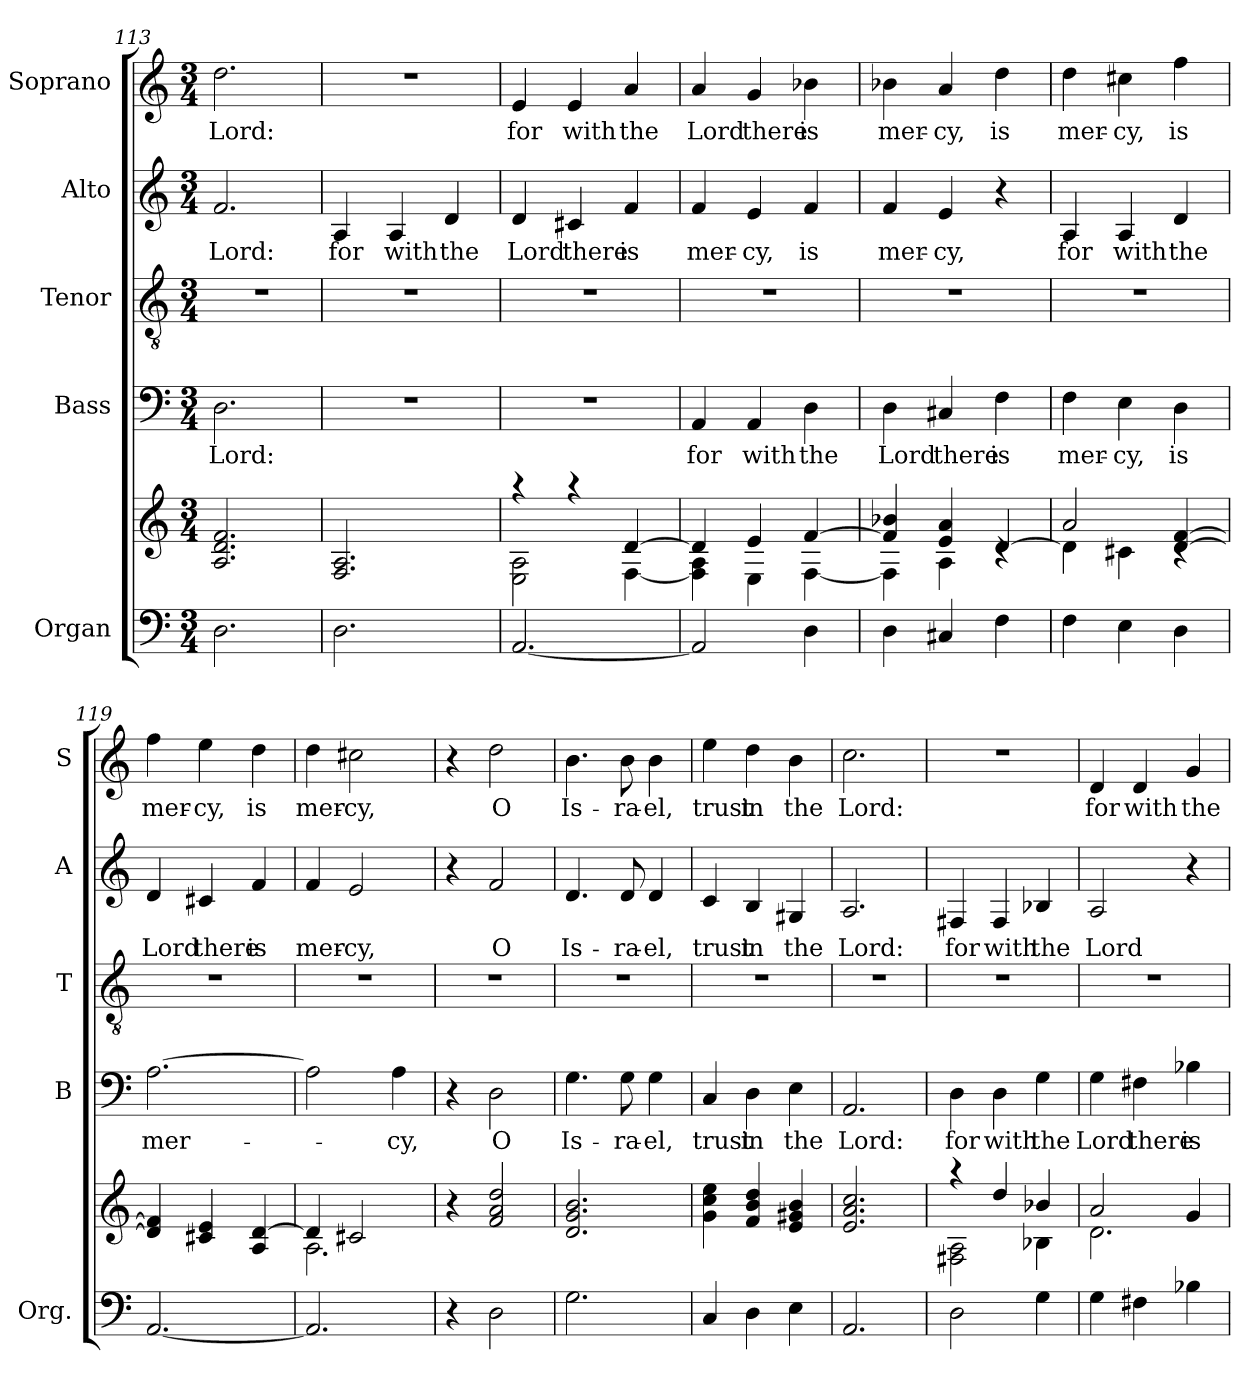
**kern	**kern	**kern	**text	**kern	**kern	**text	**kern	**text
*part5	*part5	*part4	*part4	*part3	*part2	*part2	*part1	*part1
*staff6	*staff5	*staff4	*staff4	*staff3	*staff2	*staff2	*staff1	*staff1
*I"Organ	*	*I"Bass	*	*I"Tenor	*I"Alto	*	*I"Soprano	*
*I'Org.	*	*I'B	*	*I'T	*I'A	*	*I'S	*
*clefF4	*clefG2	*clefF4	*	*clefGv2	*clefG2	*	*clefG2	*
*k[]	*k[]	*k[]	*	*k[]	*k[]	*	*k[]	*
*C:	*C:	*C:	*	*C:	*C:	*	*C:	*
*M3/4	*M3/4	*M3/4	*	*M3/4	*M3/4	*	*M3/4	*
=113	=113	=113	=113	=113	=113	=113	=113	=113
!	!	!	!LO:LY:b	!	!	!LO:LY:b	!	!LO:LY:b
2.D\	2.A!/ 2.d!/ 2.f!/	2.D\	Lord:	2.r	2.f/	Lord:	2.dd\	Lord:
=114	=114	=114	=114	=114	=114	=114	=114	=114
*	*^	*	*	*	*	*	*	*
!	!	!	!	!	!	!	!LO:LY:b	!	!
2.D\	2.ryy	2.F!/ 2.A!/	2.r	.	2.r	4A/	for	2.r	.
!	!	!	!	!	!	!	!LO:LY:b	!	!
.	.	.	.	.	.	4A/	with	.	.
!	!	!	!	!	!	!	!LO:LY:b	!	!
.	.	.	.	.	.	4d/	the	.	.
!!LO:PB:g=z
=115	=115	=115	=115	=115	=115	=115	=115	=115	=115
!	!	!	!	!	!	!	!LO:LY:b	!	!LO:LY:b
[2.AA/	4raa	2E!\ 2A!\	2.r	.	2.r	4d/	Lord	4e/	for
!	!	!	!	!	!	!	!LO:LY:b	!	!LO:LY:b
.	4raa	.	.	.	.	4c#X/	there	4e/	with
!	!	!	!	!	!	!	!LO:LY:b	!	!LO:LY:b
.	[4d!/	[4F!\	.	.	.	4f/	is	4a/	the
=116	=116	=116	=116	=116	=116	=116	=116	=116	=116
!	!	!	!	!LO:LY:b	!	!	!LO:LY:b	!	!LO:LY:b
2AA/]	4d!/]	4F!\] 4A!\	4AA/	for	2.r	4f/	mer-	4a/	Lord
!	!	!	!	!LO:LY:b	!	!	!LO:LY:b	!	!LO:LY:b
.	4e!/	4E!\	4AA/	with	.	4e/	-cy,	4g/	there
!	!	!	!	!LO:LY:b	!	!	!LO:LY:b	!	!LO:LY:b
4D\	[4f!/	[4F!\	4D\	the	.	4f/	is	4b-X\	is
=117	=117	=117	=117	=117	=117	=117	=117	=117	=117
!	!	!	!	!LO:LY:b	!	!	!LO:LY:b	!	!LO:LY:b
4D\	4f!/] 4b-X!/	4F!\]	4D\	Lord	2.r	4f/	mer-	4b-X\	mer-
!	!	!	!	!LO:LY:b	!	!	!LO:LY:b	!	!LO:LY:b
4C#X/	4e!/ 4a!/	4A!\	4C#X/	there	.	4e/	-cy,	4a/	-cy,
!	!	!	!	!LO:LY:b	!	!	!	!	!LO:LY:b
4F\	[4d!/	4rc	4F\	is	.	4r	.	4dd\	is
=118	=118	=118	=118	=118	=118	=118	=118	=118	=118
!	!	!	!	!LO:LY:b	!	!	!LO:LY:b	!	!LO:LY:b
4F\	2a!/	4d!\]	4F\	mer-	2.r	4A/	for	4dd\	mer-
!	!	!	!	!LO:LY:b	!	!	!LO:LY:b	!	!LO:LY:b
4E\	.	4c#X!\	4E\	-cy,	.	4A/	with	4cc#X\	-cy,
!	!	!	!	!LO:LY:b	!	!	!LO:LY:b	!	!LO:LY:b
4D\	[4d!/ [4f!/	4rc	4D\	is	.	4d/	the	4ff\	is
=119	=119	=119	=119	=119	=119	=119	=119	=119	=119
!	!	!	!	!LO:LY:b	!	!	!LO:LY:b	!	!LO:LY:b
*	*v	*v	*	*	*	*	*	*	*
[2.AA/	4d!/] 4f!/]	[2.A\	mer-	2.r	4d/	Lord	4ff\	mer-
!	!	!	!	!	!	!LO:LY:b	!	!LO:LY:b
.	4c#X!/ 4e!/	.	.	.	4c#X/	there	4ee\	-cy,
!	!	!	!	!	!	!LO:LY:b	!	!LO:LY:b
.	4A!/ [4d!/	.	.	.	4f/	is	4dd\	is
=120	=120	=120	=120	=120	=120	=120	=120	=120
*	*^	*	*	*	*	*	*	*
!	!	!	!	!	!	!	!LO:LY:b	!	!LO:LY:b
2.AA/]	4d!/]	2.A!\	2A\]	.	2.r	4f/	mer-	4dd\	mer-
!	!	!	!	!	!	!	!LO:LY:b	!	!LO:LY:b
.	2c#X!/	.	.	.	.	2e/	-cy,	2cc#X\	-cy,
!	!	!	!	!LO:LY:b	!	!	!	!	!
.	.	.	4A\	-cy,	.	.	.	.	.
*	*v	*v	*	*	*	*	*	*	*
=121	=121	=121	=121	=121	=121	=121	=121	=121
4r	4r	4r	.	2.r	4r	.	4r	.
!	!	!	!LO:LY:b	!	!	!LO:LY:b	!	!LO:LY:b
2D\	2f!/ 2a!/ 2dd!/	2D\	O	.	2f/	O	2dd\	O
!!LO:LB:g=z
=122	=122	=122	=122	=122	=122	=122	=122	=122
!	!	!	!LO:LY:b	!	!	!LO:LY:b	!	!LO:LY:b
2.G\	2.d!/ 2.g!/ 2.b!/	4.G\	Is-	2.r	4.d/	Is-	4.b\	Is-
!	!	!	!LO:LY:b	!	!	!LO:LY:b	!	!LO:LY:b
.	.	8G\	-ra-	.	8d/	-ra-	8b\	-ra-
!	!	!	!LO:LY:b	!	!	!LO:LY:b	!	!LO:LY:b
.	.	4G\	-el,	.	4d/	-el,	4b\	-el,
=123	=123	=123	=123	=123	=123	=123	=123	=123
!	!	!	!LO:LY:b	!	!	!LO:LY:b	!	!LO:LY:b
4C/	4g!\ 4cc!\ 4ee!\	4C/	trust	2.r	4c/	trust	4ee\	trust
!	!	!	!LO:LY:b	!	!	!LO:LY:b	!	!LO:LY:b
4D\	4f!/ 4b!/ 4dd!/	4D\	in	.	4B/	in	4dd\	in
!	!	!	!LO:LY:b	!	!	!LO:LY:b	!	!LO:LY:b
4E\	4e!/ 4g#X!/ 4b!/	4E\	the	.	4G#X/	the	4b\	the
=124	=124	=124	=124	=124	=124	=124	=124	=124
!	!	!	!LO:LY:b	!	!	!LO:LY:b	!	!LO:LY:b
2.AA/	2.e!/ 2.a!/ 2.cc!/	2.AA/	Lord:	2.r	2.A/	Lord:	2.cc\	Lord:
=125	=125	=125	=125	=125	=125	=125	=125	=125
*	*^	*	*	*	*	*	*	*
!	!	!	!	!LO:LY:b	!	!	!LO:LY:b	!	!
2D\	4raa	2F#X!\ 2A!\	4D\	for	2.r	4F#X/	for	2.r	.
!	!	!	!	!LO:LY:b	!	!	!LO:LY:b	!	!
.	4dd!/	.	4D\	with	.	4F#/	with	.	.
!	!	!	!	!LO:LY:b	!	!	!LO:LY:b	!	!
4G\	4b-X!/	4B-X!\	4G\	the	.	4B-X/	the	.	.
=126	=126	=126	=126	=126	=126	=126	=126	=126	=126
!	!	!	!	!LO:LY:b	!	!	!LO:LY:b	!	!LO:LY:b
4G\	2a!/	2.d!\	4G\	Lord	2.r	2A/	Lord	4d/	for
!	!	!	!	!LO:LY:b	!	!	!	!	!LO:LY:b
4F#X\	.	.	4F#X\	there	.	.	.	4d/	with
!	!	!	!	!LO:LY:b	!	!	!	!	!LO:LY:b
4B-X\	4g!/	.	4B-X\	is	.	4r	.	4g/	the
*	*v	*v	*	*	*	*	*	*	*
=	=	=	=	=	=	=	=	=
*-	*-	*-	*-	*-	*-	*-	*-	*-
